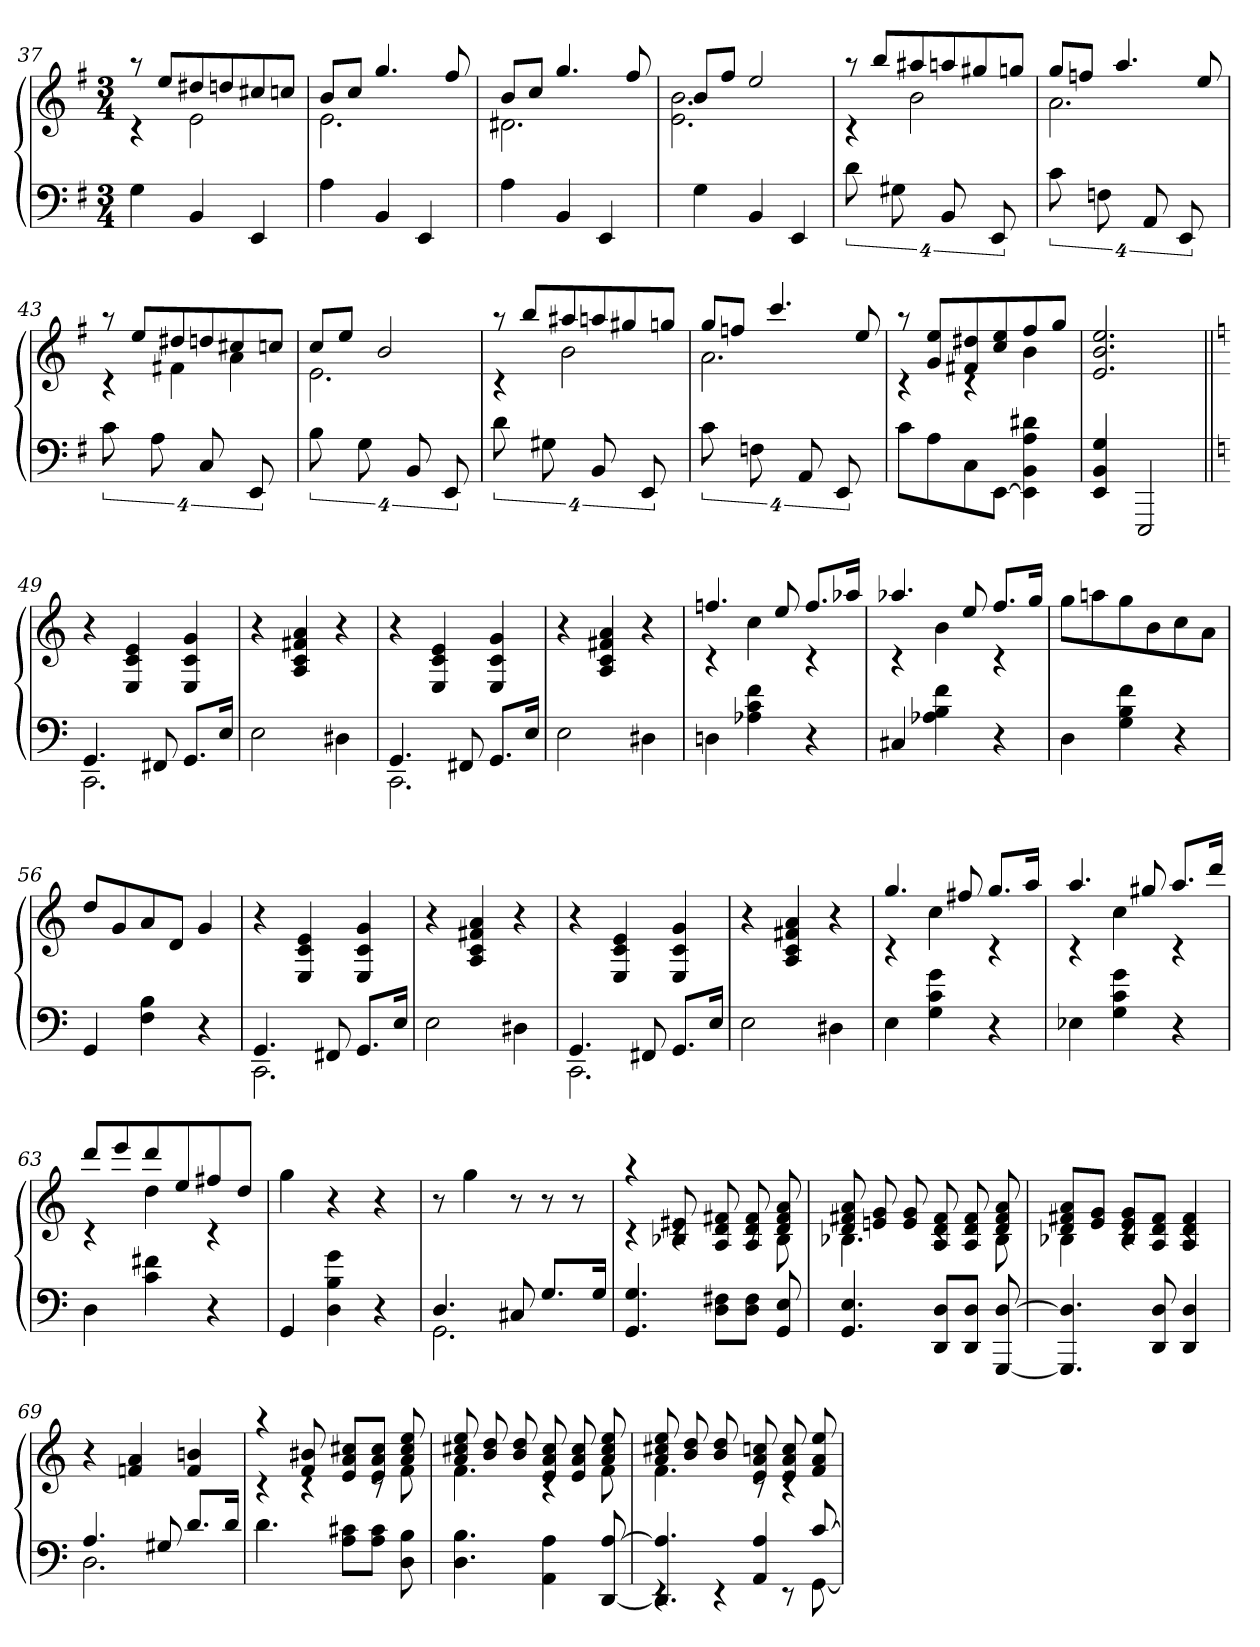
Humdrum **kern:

**kern	**kern
*part1	*part1
*staff2	*staff1
*clefF4	*clefG2
*k[f#]	*k[f#]
*e:	*e:
*M3/4	*M3/4
=37	=37
*	*^
4G	8raa	4rc
.	8eeL	.
4BB	8dd#X	2e
.	8ddn	.
4EE	8cc#X	.
.	8ccnJ	.
=38	=38	=38
4A	8bL	2.e
.	8ccJ	.
4BB	4.gg	.
4EE	.	.
.	8ff#	.
=39	=39	=39
4A	8bL	2.d#X
.	8ccJ	.
4BB	4.gg	.
4EE	.	.
.	8ff#	.
=40	=40	=40
4G	8bL	2.e 2.b
.	8ff#J	.
4BB	2ee	.
4EE	.	.
=41	=41	=41
16%3d	8raa	4rc
.	8bbL	.
16%3G#X	.	.
.	8aa#X	2b
16%3BB	8aan	.
.	8gg#X	.
16%3EE	.	.
.	8ggnJ	.
=42	=42	=42
16%3c	8ggL	2.a
.	8ffnJ	.
16%3Fn	.	.
.	4.aa	.
16%3AA	.	.
16%3EE	.	.
.	8ee	.
=43	=43	=43
16%3c	8raa	4rc
.	8eeL	.
16%3A	.	.
.	8dd#X	4f#X
16%3C	8ddn	.
.	8cc#X	4a
16%3EE	.	.
.	8ccnJ	.
=44	=44	=44
16%3B	8ccL	2.e
.	8eeJ	.
16%3G	.	.
.	2b	.
16%3BB	.	.
16%3EE	.	.
=45	=45	=45
16%3d	8raa	4rc
.	8bbL	.
16%3G#X	.	.
.	8aa#X	2b
16%3BB	8aan	.
.	8gg#X	.
16%3EE	.	.
.	8ggnJ	.
=46	=46	=46
16%3c	8ggL	2.a
.	8ffnJ	.
16%3Fn	.	.
.	4.ccc	.
16%3AA	.	.
16%3EE	.	.
.	8ee	.
=47	=47	=47
8cL	8raa	4rc
8A	8g 8eeL	.
8C	8f#X 8dd#X	4rc
[8EEJ	8cc 8ee	.
4EE] 4BB 4A 4d#X	8ff#	4b
.	8ggJ	.
*	*v	*v
=48	=48
4EE 4BB 4G	2.e 2.b 2.ee
2EEE	.
=49||	=49||
*k[]	*k[]
*^	*
4.GG	2.CC	4r
.	.	4E 4c 4e
8FF#X	.	.
8.GGL	.	4E 4c 4g
16EJk	.	.
*v	*v	*
=50	=50
2E	4r
.	4A 4c 4f#X 4a
4D#X	4r
=51	=51
*^	*
4.GG	2.CC	4r
.	.	4E 4c 4e
8FF#X	.	.
8.GGL	.	4E 4c 4g
16EJk	.	.
*v	*v	*
=52	=52
2E	4r
.	4A 4c 4f#X 4a
4D#X	4r
=53	=53
*	*^
4Dn	4.ffn	4rc
4A-X 4c 4f	.	4cc
.	8ee	.
4r	8.ffL	4rc
.	16aa-XJk	.
=54	=54	=54
4C#X	4.aa-X	4rc
4A-X 4B 4f	.	4b
.	8ee	.
4r	8.ffL	4rc
.	16ggJk	.
*	*v	*v
=55	=55
4D	8ggL
.	8aan
4G 4B 4f	8gg
.	8b
4r	8cc
.	8aJ
=56	=56
4GG	8ddL
.	8g
4F 4B	8a
.	8dJ
4r	4g
=57	=57
*^	*
4.GG	2.CC	4r
.	.	4E 4c 4e
8FF#X	.	.
8.GGL	.	4E 4c 4g
16EJk	.	.
*v	*v	*
=58	=58
2E	4r
.	4A 4c 4f#X 4a
4D#X	4r
=59	=59
*^	*
4.GG	2.CC	4r
.	.	4E 4c 4e
8FF#X	.	.
8.GGL	.	4E 4c 4g
16EJk	.	.
*v	*v	*
=60	=60
2E	4r
.	4A 4c 4f#X 4a
4D#X	4r
=61	=61
*	*^
4E	4.gg	4rc
4G 4c 4g	.	4cc
.	8ff#X	.
4r	8.ggL	4rc
.	16aaJk	.
=62	=62	=62
4E-X	4.aa	4rc
4G 4c 4g	.	4cc
.	8gg#X	.
4r	8.aaL	4rc
.	16dddJk	.
=63	=63	=63
4D	8dddL	4rc
.	8eee	.
4c 4f#X	8ddd	4dd
.	8ee	.
4r	8ff#X	4rc
.	8ddJ	.
*	*v	*v
=64	=64
4GG	4gg
4D 4B 4g	4r
4r	4r
=65	=65
*^	*
4.D	2.GG	8r
.	.	4gg
8C#X	.	8r
8.GL	.	8r
.	.	8r
16GJk	.	.
*v	*v	*
=66	=66
*	*^
4.GG 4.G	4raa	4rc
.	8B-X 8e#X	4rc
8D 8F#XL	8A 8d 8f#X	.
8D 8F#J	8A 8d 8f#	8rc
8GG 8E	8d 8f# 8a	8B-
=67	=67	=67
4.GG 4.E	8d 8f#X 8a	4.B-X
.	8en 8g	.
.	8e 8g	.
8DD 8DL	8A 8d 8f#	4rc
8DD 8DJ	8A 8d 8f#	.
[8GGG [8D	8d 8f# 8a	8B-
=68	=68	=68
4.GGG] 4.D]	8d 8f#X 8aL	4B-X
.	8e 8gJ	.
.	8B- 8e 8gL	4rc
8DD 8D	8A 8d 8f#J	.
4DD 4D	4A 4d 4f#	4rc
*	*v	*v
=69	=69
*^	*
4.A	2.D	4r
.	.	4fn 4a
8G#X	.	.
8.dL	.	4f 4bn
16dJk	.	.
*v	*v	*
=70	=70
*	*^
4.d	4raa	4rc
.	8f 8b#X	4rc
8A 8c#XL	8e 8a 8cc#XL	.
8A 8c#J	8e 8a 8cc#J	8rc
8D 8B	8a 8cc# 8ee	8f
=71	=71	=71
4.D 4.B	8a 8cc#X 8ee	4.f
.	8b 8dd	.
.	8b 8dd	.
4AA 4A	8e 8a 8cc#	4rc
.	8e 8a 8cc#	.
[8DD [8A	8a 8cc# 8ee	8f
=72	=72	=72
*^	*	*
4.DD] 4.A]	4rEE	8a 8cc#X 8ee	4.f
.	.	8b 8dd	.
.	4rEE	8b 8dd	.
4AA 4A	.	8e 8a 8ccn	8rc
.	8rEE	8e 8a 8cc	4rc
[8c	[8GG	8f 8a 8ee	.
*v	*v	*	*
*	*v	*v
=	=
*-	*-
